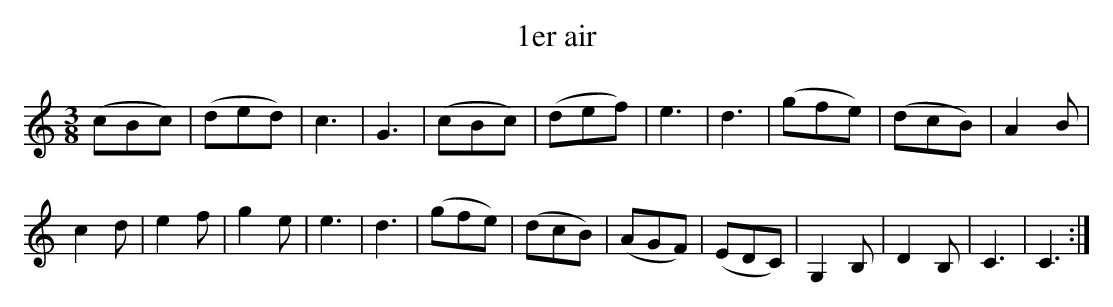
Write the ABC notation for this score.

X:1
T:1er air
M:3/8
K:Cmaj
L:1/8
(cBc)|(ded)|c3|G3|(cBc)|(def)|e3|d3|(gfe)|(dcB)|A2B|
c2d|e2f|g2e|e3|d3|(gfe)|(dcB)|(AGF)|(EDC)|G,2 B,|D2 B,|C3|C3:|]
